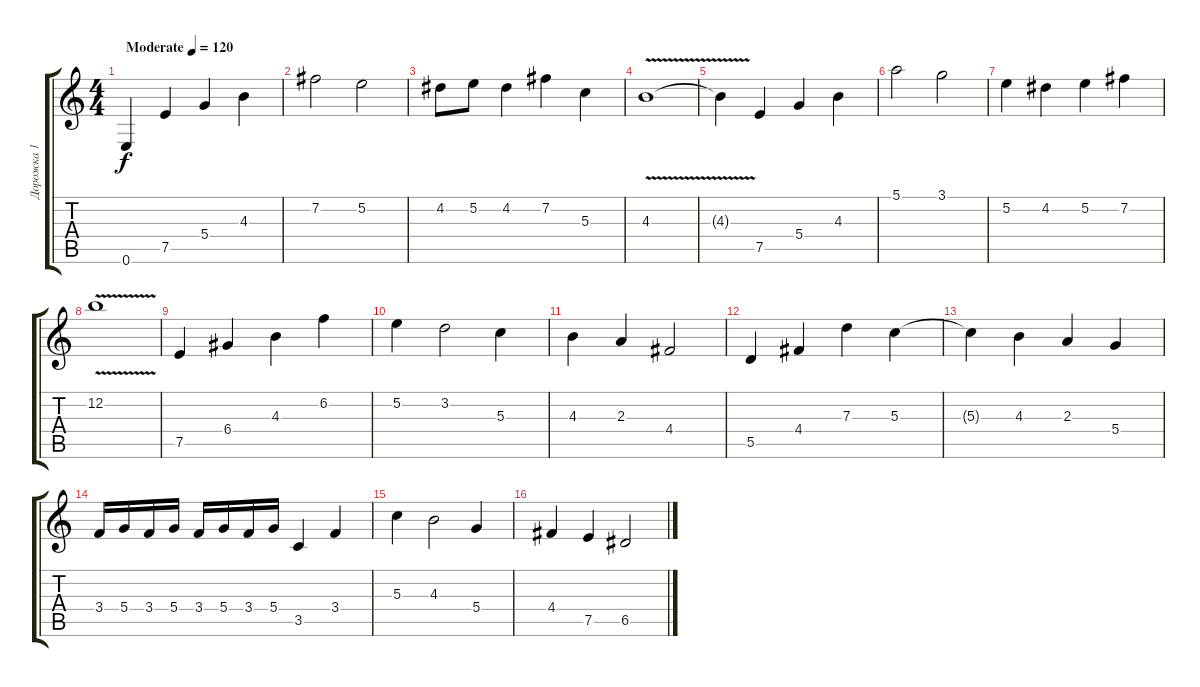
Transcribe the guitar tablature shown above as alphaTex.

\track ("Дорожка 1" "Дорожка 1") {instrument overdrivenguitar}
\staff {score tabs}
\tuning (E4 B3 G3 D3 A2 E2) {hide}
\ts (4 4)
\tempo (120 "Moderate")
\clef g2
\ks c
0.6.4{dy f instrument overdrivenguitar} 7.5.4 5.4.4 4.3.4 |
7.2.2 5.2.2 |
4.2.8 5.2.8 4.2.4 7.2.4 5.3.4 |
4.3{v}.1 |
4.3{t}.4 7.5.4 5.4.4 4.3.4 |
5.1.2 3.1.2 |
5.2.4 4.2.4 5.2.4 7.2.4 |
12.2{v}.1 |
7.5.4 6.4.4 4.3.4 6.2.4 |
5.2.4 3.2.2 5.3.4 |
4.3.4 2.3.4 4.4.2 |
5.5.4 4.4.4 7.3.4 5.3.4 |
5.3{t}.4 4.3.4 2.3.4 5.4.4 |
3.4.16 5.4.16 3.4.16 5.4.16 3.4.16 5.4.16 3.4.16 5.4.16 3.5.4 3.4.4 |
5.3.4 4.3.2 5.4.4 |
4.4.4 7.5.4 6.5.2
